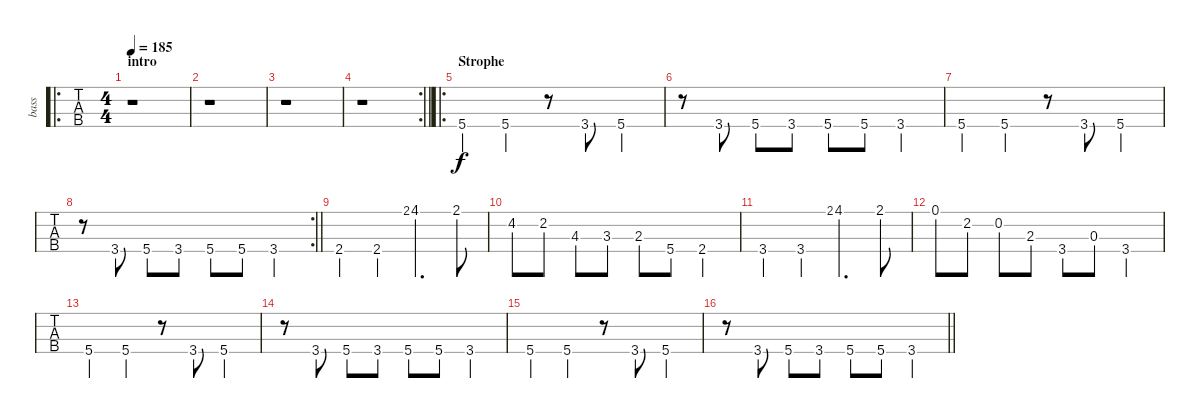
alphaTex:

\track ("bass" "bass") {instrument electricbassfinger}
\staff {tabs}
\tuning (G2 D2 A1 E1) {hide}
\ro
\ts (4 4)
\section ("" "intro")
\tempo 185
\clef f4
\ks c
r.1{dy f instrument electricbassfinger} |
r.1 |
r.1 |
\rc 2
\barLineRight lightlight
r.1 |
\ro
\section ("" "Strophe")
5.4.4 5.4.4 r.8 3.4.8 5.4.4 |
r.8 3.4.8 5.4.8 3.4.8 5.4.8 5.4.8 3.4.4 |
5.4.4 5.4.4 r.8 3.4.8 5.4.4 |
\rc 2
\barLineRight lightlight
r.8 3.4.8 5.4.8 3.4.8 5.4.8 5.4.8 3.4.4 |
\section ("" "")
2.4.4 2.4.4 2.1.8{gr} 4.1.4{d} 2.1.8 |
4.2.8 2.2.8 4.3.8 3.3.8 2.3.8 5.4.8 2.4.4 |
3.4.4 3.4.4 2.1.8{gr} 4.1.4{d} 2.1.8 |
0.1.8 2.2.8 0.2.8 2.3.8 3.4.8 0.3.8 3.4.4 |
5.4.4 5.4.4 r.8 3.4.8 5.4.4 |
r.8 3.4.8 5.4.8 3.4.8 5.4.8 5.4.8 3.4.4 |
5.4.4 5.4.4 r.8 3.4.8 5.4.4 |
\barLineRight lightlight
r.8 3.4.8 5.4.8 3.4.8 5.4.8 5.4.8 3.4.4
